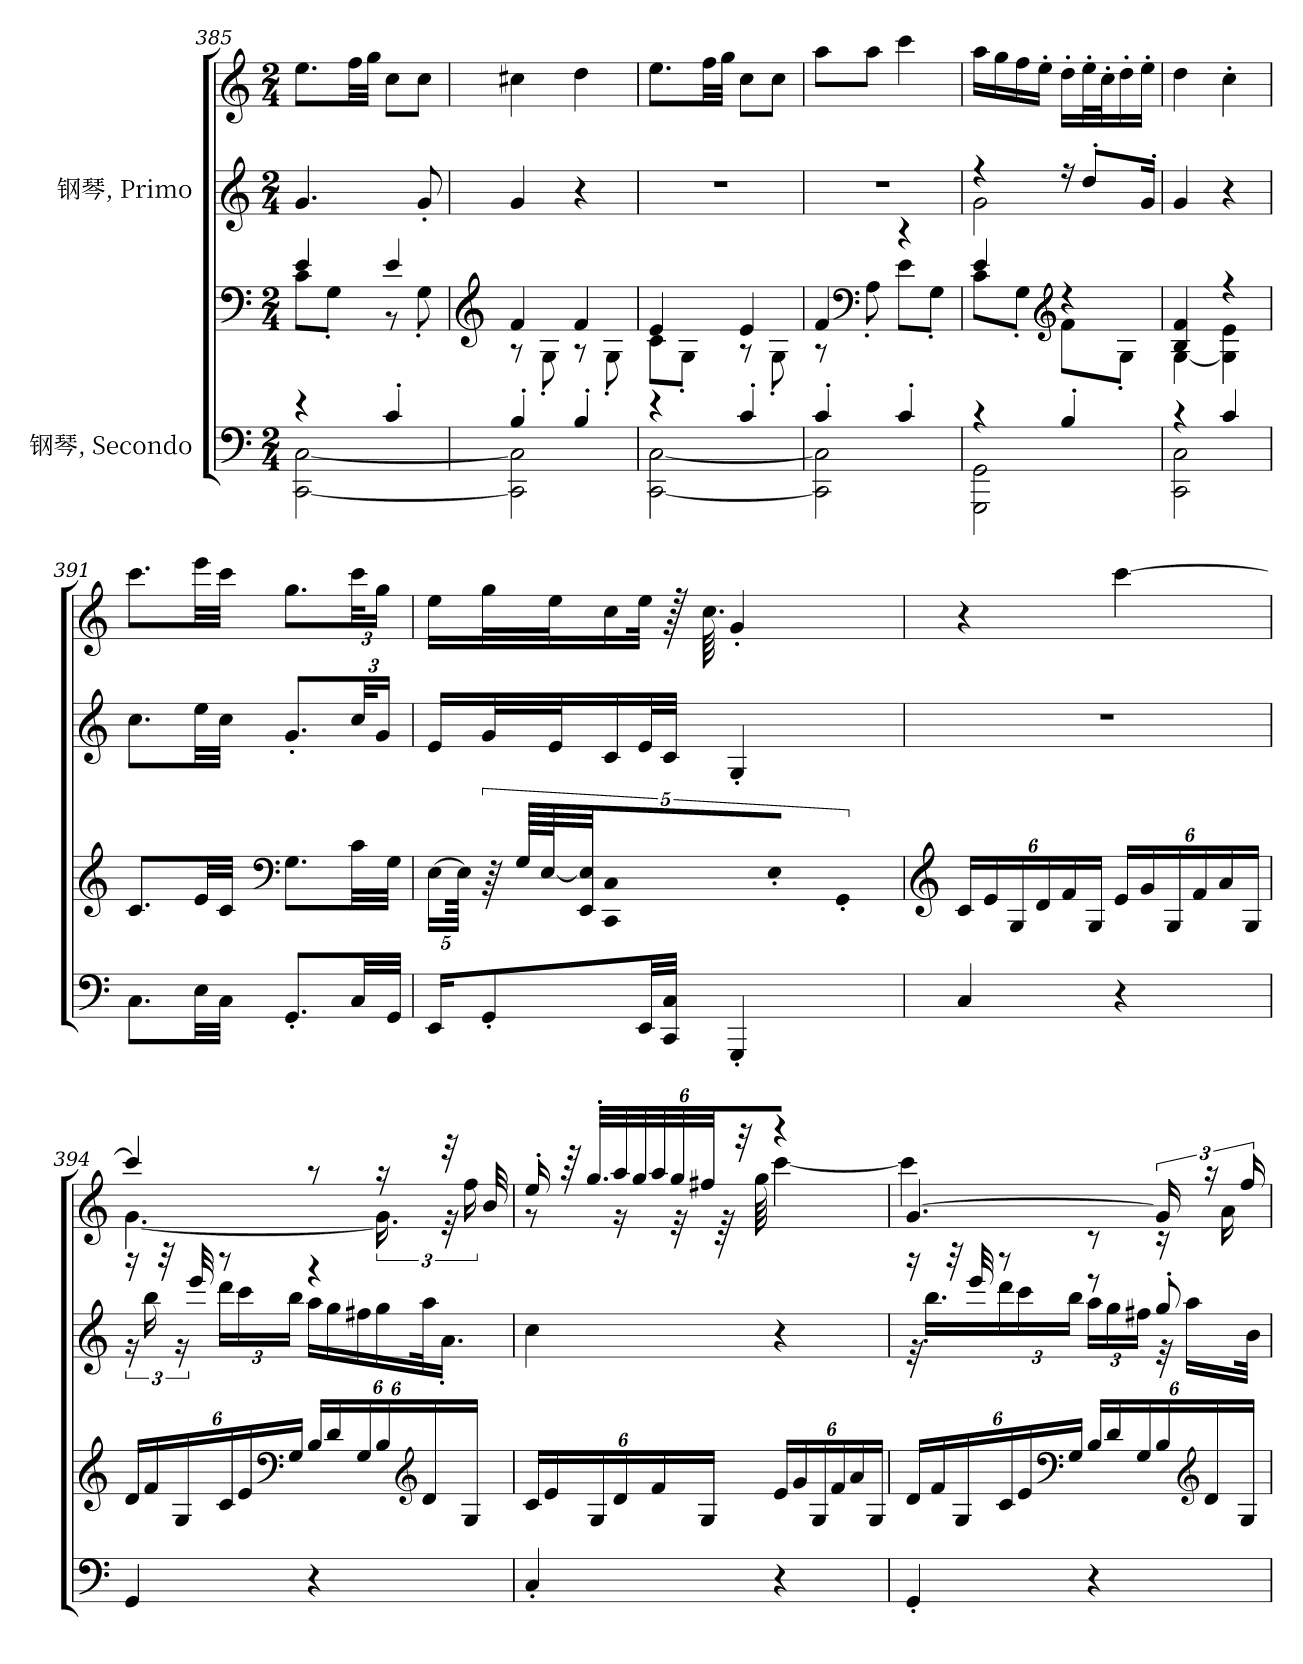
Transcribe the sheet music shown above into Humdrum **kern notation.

**kern	**kern	**kern	**kern
*part2	*part2	*part1	*part1
*staff4	*staff3	*staff2	*staff1
*I"钢琴, Secondo	*	*I"钢琴, Primo	*
*clefF4	*clefF4	*clefG2	*clefG2
*k[]	*k[]	*k[]	*k[]
*M2/4	*M2/4	*M2/4	*M2/4
=385	=385	=385	=385
*^	*^	*	*
4r	[2CC\ [2C\	4e/	8c\L	4.g/	8.ee\L
.	.	.	8G'\J	.	.
.	.	.	.	.	32ff\LL
.	.	.	.	.	32gg\JJJ
4c'/	.	4e/	8r	.	8cc\L
.	.	.	8G'\	8g'/	8cc\J
=386	=386	=386	=386	=386	=386
*	*	*clefG2	*	*	*
4B'/	2CC\] 2C\]	4f/	8r	4g/	4cc#X\
.	.	.	8G'\	.	.
4B'/	.	4f/	8r	4r	4dd\
.	.	.	8G'\	.	.
!!LO:LB:g=z
=387	=387	=387	=387	=387	=387
4r	[2CC\ [2C\	4e/	8c\L	2r	8.ee\L
.	.	.	8G'\J	.	.
.	.	.	.	.	32ff\LL
.	.	.	.	.	32gg\JJJ
4c'/	.	4e/	8r	.	8cc\L
.	.	.	8G'\	.	8cc\J
=388	=388	=388	=388	=388	=388
4c'/	2CC\] 2C\]	4f/	8r	2r	8aa\L
*	*	*clefF4	*	*	*
.	.	.	8A'\	.	8aa\J
4c'/	.	4r	8e\L	.	4ccc\
.	.	.	8G'\J	.	.
=389	=389	=389	=389	=389	=389
*	*	*	*	*^	*
4r	2GGG\ 2GG\	4e/	8c\L	4r	2g\	16aa\LL
.	.	.	.	.	.	16gg\
.	.	.	8G'\J	.	.	16ff\
.	.	.	.	.	.	16ee'\JJ
*	*	*clefG2	*	*	*	*
4B'/	.	4r	8f\L	16r	.	16dd'\LL
.	.	.	.	8dd'/L	.	32ee'\L
.	.	.	.	.	.	32cc'\J
.	.	.	8G'\J	.	.	16dd'\
.	.	.	.	16g'/Jk	.	16ee'\JJ
*	*	*	*	*v	*v	*
=390	=390	=390	=390	=390	=390
4r	2CC\ 2C\	4B/ 4f/	[4G\	4g/	4dd\
4c/	.	4r	4G\] 4e\	4r	4cc'\
*v	*v	*	*	*	*
*	*v	*v	*	*
=391	=391	=391	=391
8.C\L	8.c/L	8.cc\L	8.ccc\L
32E\LL	32e/LL	32ee\LL	32eee\LL
32C\JJJ	32c/JJJ	32cc\JJJ	32ccc\JJJ
*	*clefF4	*	*
8.GG'/L	8.G\L	8.g'/L	8.gg\L
*	*	*Xbrackettup	*Xbrackettup
32C/LL	32c\LL	48cc/KL	48ccc\KL
.	.	24g/JJ	24gg\JJ
32GG/JJJ	32G\JJJ	.	.
!!LO:LB:g=z
=392	=392	=392	=392
16EE/KL	[20E\LL	16e/LL	16ee\LL
.	80E\JJkk]	.	.
8GG'/	80r	32g/L	32gg\L
.	80G/LLLL	.	.
.	[80E/J	.	.
.	.	32e/J	32ee\J
.	40EE/ 40E/]J	.	.
.	16CC/ 16C/	16c/	16cc\
32EE/LL	16E'/JJ	32e/L	32ee\JJk
32CC/ 32C/JJJ	.	32c/JJJ	128r
.	.	.	64.cc\
4GGG'/	4GG'/	4G'/	4g'/
=393	=393	=393	=393
*	*clefG2	*	*
*	*Xbrackettup	*	*
4C/	24c/LL	2r	4r
.	24e/	.	.
.	24G/	.	.
.	24d/	.	.
.	24f/	.	.
.	24G/JJ	.	.
4r	24e/LL	.	[4ccc\
.	24g/	.	.
.	24G/	.	.
.	24f/	.	.
.	24a/	.	.
.	24G/JJ	.	.
!!LO:PB:g=z
=394	=394	=394	=394
*	*	*^	*
*	*	*	*brackettup	*
*	*	*	*	*^
4GG/	24d/LL	16r	24r	4ccc/]	[4.g\
.	24f/	.	24bb\	.	.
.	.	32r	.	.	.
.	24G/	.	24r	.	.
.	.	32eee/	.	.	.
*	*	*	*Xbrackettup	*	*
.	24c/	8r	24ddd\LL	.	.
.	24e/	.	24ccc\	.	.
*	*clefF4	*	*	*	*
.	24G/JJ	.	24bb\JJ	.	.
4r	24B/LL	4r	24aa\LL	8r	.
.	24d/	.	24gg\	.	.
.	24G/	.	24ff#X\	.	.
*	*	*	*	*	*brackettup
.	24B/	.	24gg\	16r	24.g\]
*	*clefG2	*	*	*	*
.	24d/	.	48aa\K	.	.
.	.	.	24.a'\JJ	32r	48r
.	24G/JJ	.	.	.	24ff\
.	.	.	.	32b/	.
*	*	*v	*v	*	*
=395	=395	=395	=395	=395
4C'/	24c/LL	4cc\	16ee'/	8r
.	24e/	.	.	.
.	.	.	64r	.
.	.	.	32.gg'/LLL	.
.	24G/	.	.	.
*	*	*	*Xbrackettup	*
.	24d/	.	48aa/	16r
.	.	.	48gg/	.
.	24f/	.	48aa/	.
*	*	*	*brackettup	*
.	.	.	48gg/	32r
.	24G/JJ	.	48ff#X/JJJ	.
.	.	.	.	64r
.	.	.	48r	.
.	.	.	.	64gg\
4r	24e/LL	4r	4r	[4ccc\
.	24g/	.	.	.
.	24G/	.	.	.
.	24f/	.	.	.
.	24a/	.	.	.
.	24G/JJ	.	.	.
!!LO:LB:g=z	!!
=396	=396	=396	=396	=396
*	*	*^	*	*
4GG'/	24d/LL	16r	32r	[4.g/	4ccc\]
.	.	.	16.bb'\LL	.	.
.	24f/	.	.	.	.
.	.	32r	.	.	.
.	24G/	.	.	.	.
.	.	32eee/	.	.	.
.	24c/	8r	24ddd\	.	.
.	24e/	.	24ccc\	.	.
*	*clefF4	*	*	*	*
.	24G/JJ	.	24bb\JJ	.	.
4r	24B/LL	8r	24aa\LL	.	8r
.	24d/	.	24gg\	.	.
.	24G/	.	24ff#X\JJ	.	.
.	24B/	8gg'/	32r	24g/]	16r
.	.	.	16aa\LL	.	.
*	*clefG2	*	*	*	*
.	24d/	.	.	24r	.
.	.	.	.	.	16a\
.	24G/JJ	.	.	24ff/	.
.	.	.	32b\JJk	.	.
*	*	*v	*v	*	*
*	*	*	*v	*v
=	=	=	=
*-	*-	*-	*-
